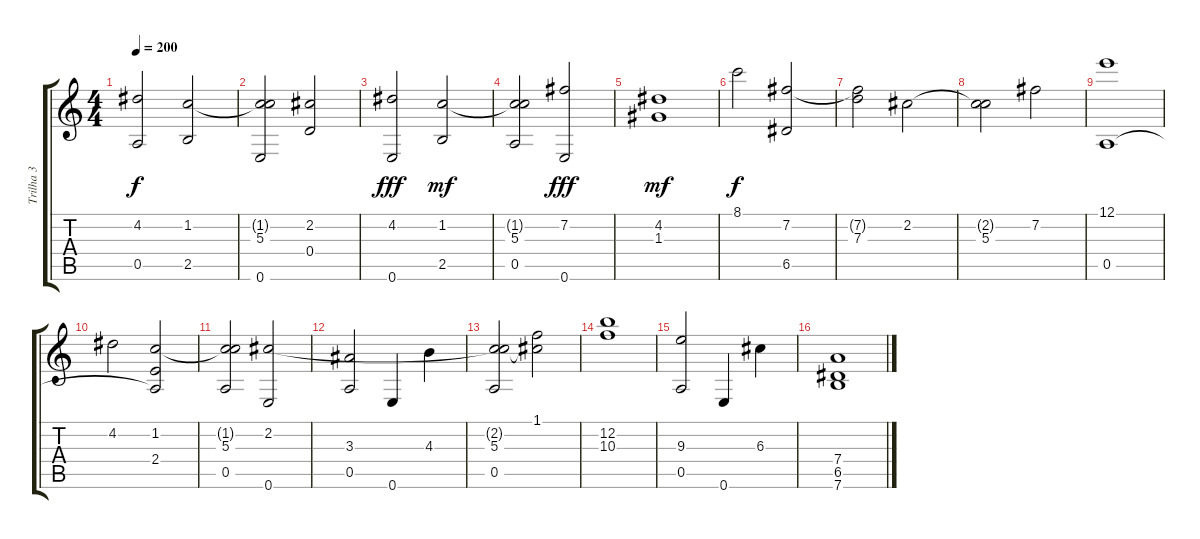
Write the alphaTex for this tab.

\track ("Trilha 3" "Trilha 3") {instrument overdrivenguitar}
\staff {score tabs}
\tuning (E4 B3 G3 D3 A2 E2) {hide}
\ts (4 4)
\tempo 200
\clef g2
\ks c
(4.2 0.5).2{dy f} (1.2 2.5).2 |
(1.2{t} 5.3 0.6).2 (2.2 0.4).2 |
(4.2 0.6).2{dy fff} (1.2 2.5).2{dy mf} |
(1.2{t} 5.3 0.5).2 (7.2 0.6).2{dy fff} |
(4.2 1.3).1{dy mf} |
8.1.2{dy f} (7.2 6.5).2 |
(7.2{t} 7.3).2 2.2.2 |
(2.2{t} 5.3).2 7.2.2 |
(12.1 0.5).1 |
4.2.2 (1.2 2.4 0.5{t}).2 |
(1.2{t} 5.3 0.5).2 (2.2 0.6).2 |
(3.3 0.5).2 0.6.4 4.3.4 |
(2.2{t} 5.3 0.5).2 (1.1 2.2{t}).2 |
(12.2 10.3).1 |
(9.3 0.5).2 0.6.4 6.3.4 |
(7.4 6.5 7.6).1
